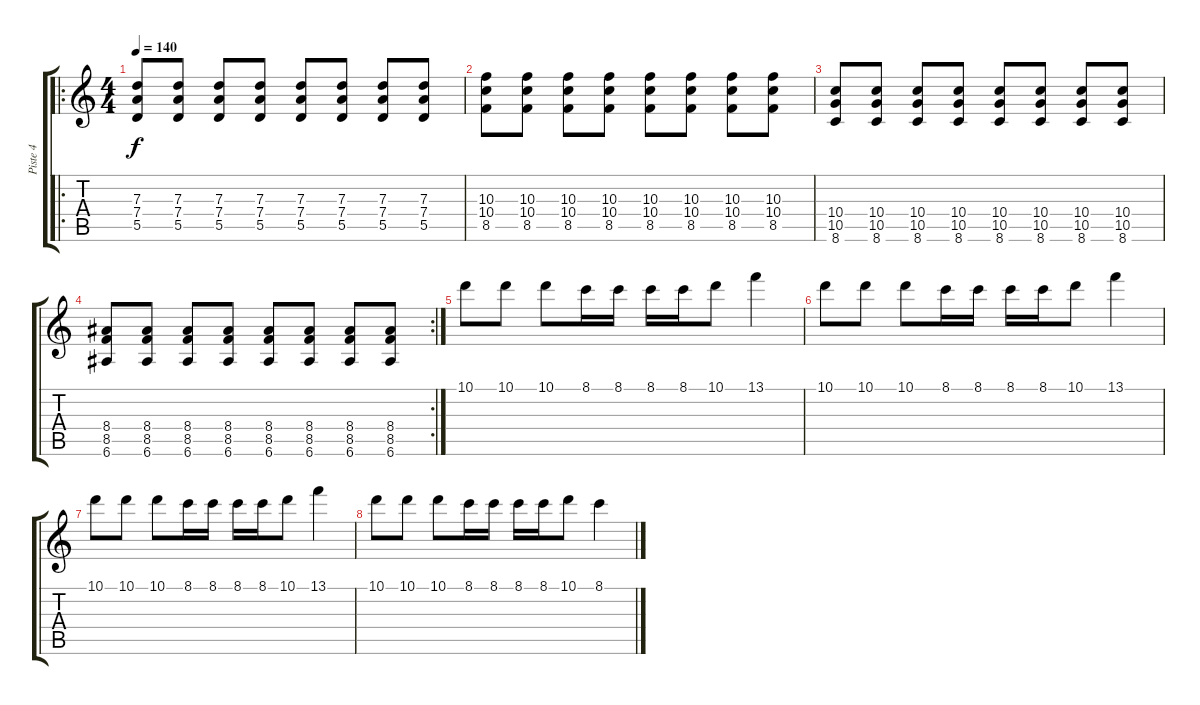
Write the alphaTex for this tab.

\track ("Piste 4" "Piste 4") {instrument overdrivenguitar}
\staff {score tabs}
\tuning (E4 B3 G3 D3 A2 E2) {hide}
\ro
\ts (4 4)
\tempo 140
\clef g2
\ks c
(7.3 7.4 5.5).8{dy f} (7.3 7.4 5.5).8 (7.3 7.4 5.5).8 (7.3 7.4 5.5).8 (7.3 7.4 5.5).8 (7.3 7.4 5.5).8 (7.3 7.4 5.5).8 (7.3 7.4 5.5).8 |
(10.3 10.4 8.5).8 (10.3 10.4 8.5).8 (10.3 10.4 8.5).8 (10.3 10.4 8.5).8 (10.3 10.4 8.5).8 (10.3 10.4 8.5).8 (10.3 10.4 8.5).8 (10.3 10.4 8.5).8 |
(10.4 10.5 8.6).8 (10.4 10.5 8.6).8 (10.4 10.5 8.6).8 (10.4 10.5 8.6).8 (10.4 10.5 8.6).8 (10.4 10.5 8.6).8 (10.4 10.5 8.6).8 (10.4 10.5 8.6).8 |
\rc 2
(8.4 8.5 6.6).8 (8.4 8.5 6.6).8 (8.4 8.5 6.6).8 (8.4 8.5 6.6).8 (8.4 8.5 6.6).8 (8.4 8.5 6.6).8 (8.4 8.5 6.6).8 (8.4 8.5 6.6).8 |
10.1.8 10.1.8 10.1.8 8.1.16 8.1.16 8.1.16 8.1.16 10.1.8 13.1.4 |
10.1.8 10.1.8 10.1.8 8.1.16 8.1.16 8.1.16 8.1.16 10.1.8 13.1.4 |
10.1.8 10.1.8 10.1.8 8.1.16 8.1.16 8.1.16 8.1.16 10.1.8 13.1.4 |
10.1.8 10.1.8 10.1.8 8.1.16 8.1.16 8.1.16 8.1.16 10.1.8 8.1.4
